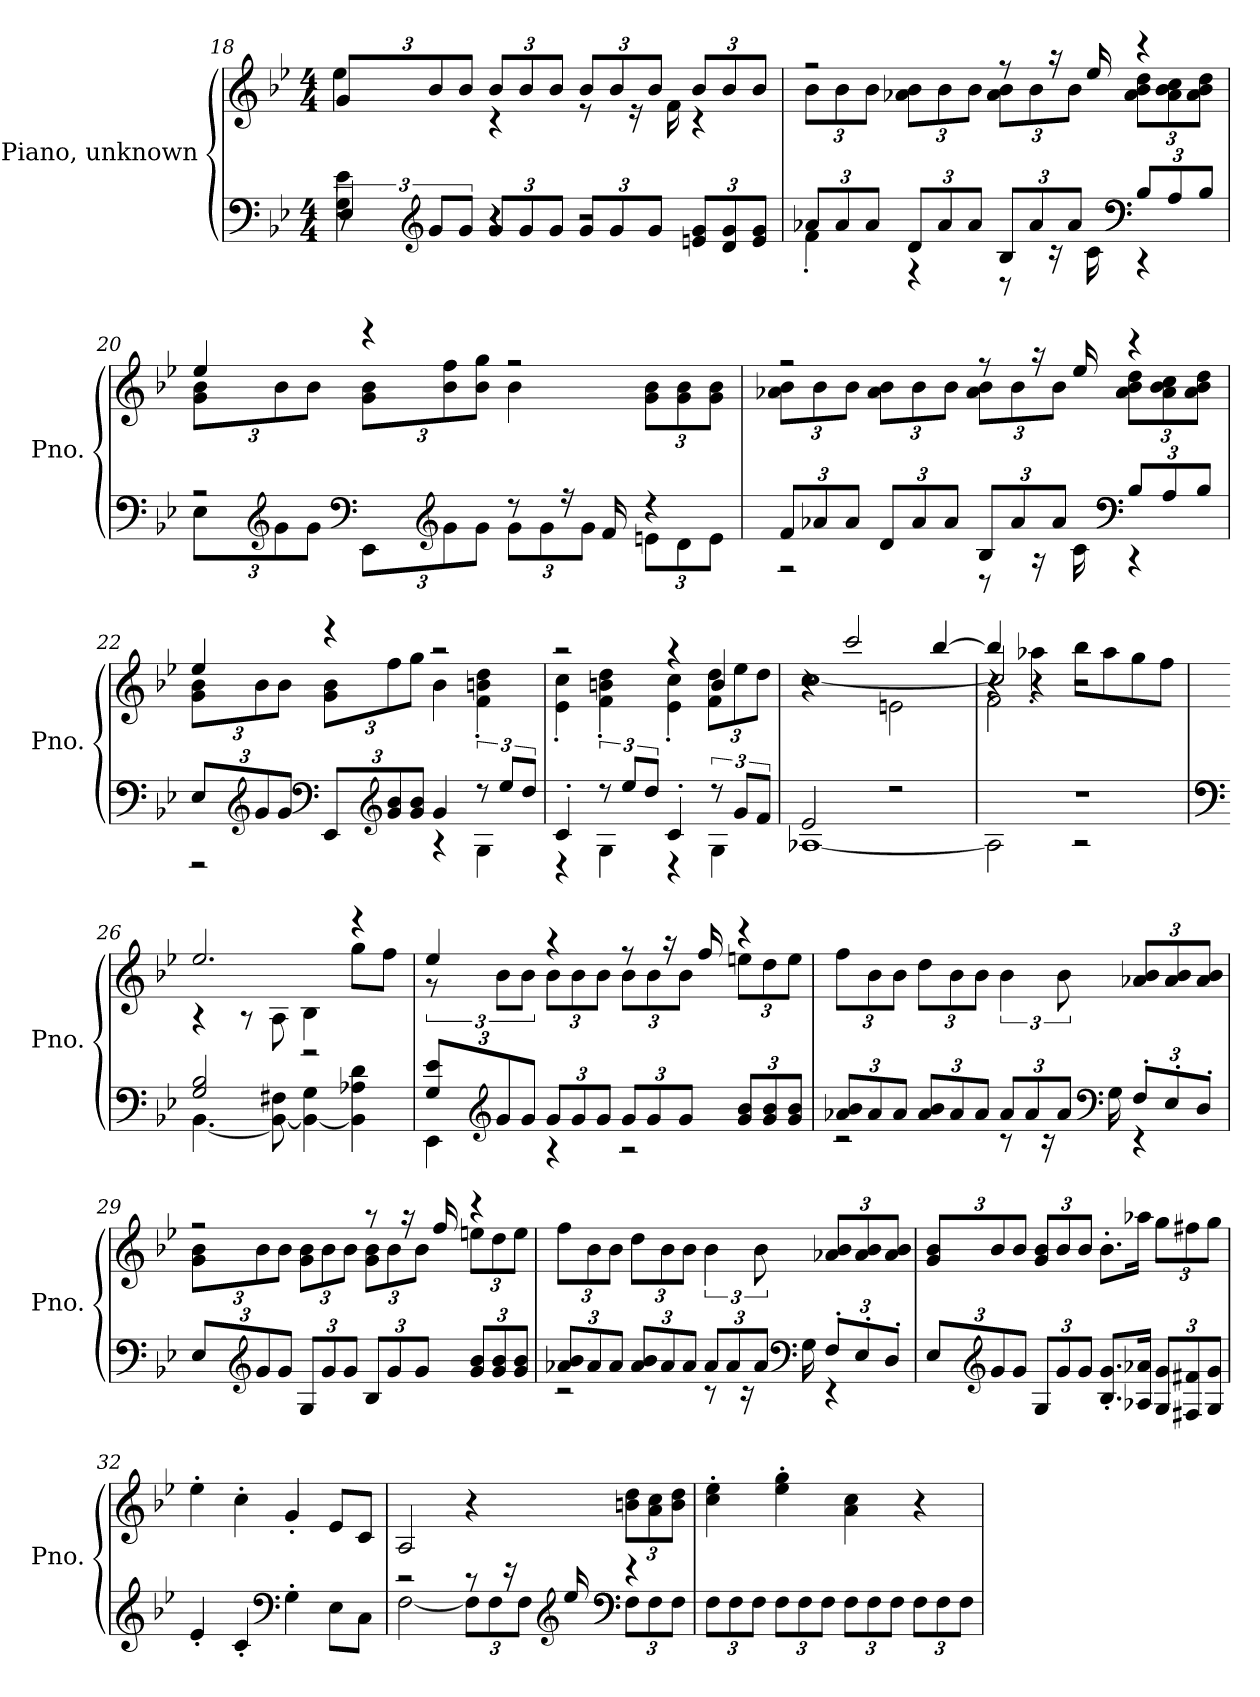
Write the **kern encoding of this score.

**kern	**kern
*part1	*part1
*staff2	*staff1
*I"Piano, unknown	*
*I'Pno.	*
*clefF4	*clefG2
*k[b-e-]	*k[b-e-]
*M4/4	*M4/4
=18	=18
*^	*
*	*^	*
*	*	*	*Xbrackettup
*	*	*	*^
12r	4G\ 4e-\	4E-/	12g/L	4ee-\
*clefG2	*	*	*	*
12g/L	.	.	12b-/	.
12g/J	.	.	12b-/J	.
*Xbrackettup	*	*	*	*
12g/L	4r	4r	12b-/L	4r
12g/	.	.	12b-/	.
12g/J	.	.	12b-/J	.
12g/L	2r	2r	12b-/L	8r
12g/	.	.	12b-/	.
.	.	.	.	16r
12g/J	.	.	12b-/J	.
.	.	.	.	16f\
12en/ 12g/L	.	.	12b-/L	4r
12d/ 12g/	.	.	12b-/	.
12e/ 12g/J	.	.	12b-/J	.
*	*v	*v	*	*
!!LO:LB:g=z	!!
=19	=19	=19	=19
12a-X/L	4f'\	2r	12b-\L
12a-/	.	.	12b-\
12a-/J	.	.	12b-\J
12d/L	4r	.	12a-X\ 12b-\L
12a-/	.	.	12b-\
12a-/J	.	.	12b-\J
12B-/L	8r	8r	12a-\ 12b-\L
12a-/	.	.	12b-\
.	16r	16r	.
12a-/J	.	.	12b-\J
.	16c\	16ee-/	.
*clefF4	*	*	*
12B-/L	4r	4r	12a-\ 12b-\ 12dd\L
12A/	.	.	12a-\ 12b-\ 12cc\
12B-/J	.	.	12a-\ 12b-\ 12dd\J
=20	=20	=20	=20
2r	12E-\L	4ee-/	12g\ 12b-\L
*clefG2	*	*	*
.	12g\	.	12b-\
.	12g\J	.	12b-\J
*clefF4	*	*	*
.	12EE-\L	4r	12g\ 12b-\L
*clefG2	*	*	*
.	12g\	.	12b-\ 12ff\
.	12g\J	.	12b-\ 12gg\J
8r	12g\L	2r	4b-\
.	12g\	.	.
16r	.	.	.
.	12g\J	.	.
16f/	.	.	.
4r	12en\L	.	12g\ 12b-\L
.	12d\	.	12g\ 12b-\
.	12e\J	.	12g\ 12b-\J
!!LO:LB:g=z	!!
=21	=21	=21	=21
12f/L	2r	2r	12a-X\ 12b-\L
12a-X/	.	.	12b-\
12a-/J	.	.	12b-\J
12d/L	.	.	12a-\ 12b-\L
12a-/	.	.	12b-\
12a-/J	.	.	12b-\J
12B-/L	8r	8r	12a-\ 12b-\L
12a-/	.	.	12b-\
.	16r	16r	.
12a-/J	.	.	12b-\J
.	16c\	16ee-/	.
*clefF4	*	*	*
12B-/L	4r	4r	12a-\ 12b-\ 12dd\L
12A/	.	.	12a-\ 12b-\ 12cc\
12B-/J	.	.	12a-\ 12b-\ 12dd\J
=22	=22	=22	=22
12E-/L	2r	4ee-/	12g\ 12b-\L
*clefG2	*	*	*
12g/	.	.	12b-\
12g/J	.	.	12b-\J
*clefF4	*	*	*
12EE-/L	.	4r	12g\ 12b-\L
*clefG2	*	*	*
12g/ 12b-/	.	.	12ff\
12g/ 12b-/J	.	.	12gg\J
4g/	4r	2r	4b-\
*brackettup	*	*	*
12r	4G\	.	4f\' 4bn\' 4dd\'
12ee-/L	.	.	.
12dd/J	.	.	.
!!LO:PB:g=z	!!
=23	=23	=23	=23
4c'/	4r	2r	4e-\' 4cc\'
12r	4G\	.	4f\' 4bn\' 4dd\'
12ee-/L	.	.	.
12dd/J	.	.	.
4c'/	4r	4r	4e-\' 4cc\'
12r	4G\	4b/	12f\ 12dd\L
12g/L	.	.	12ee-\
12f/J	.	.	12dd\J
=24	=24	=24	=24
*	*	*	*^
2e-/	[1A-X	4r	[1cc	2r
.	.	2ccc/	.	.
2r	.	.	.	2en\
.	.	[4bb-/	.	.
=25	=25	=25	=25	=25
*	*	*	*	*^
1r	2A-\]	4bb-/]	4r	2cc/]	2f\
.	.	4r	4aa-X'\	.	.
.	2r	2r	8bb-\L	2r	2r
.	.	.	8aa-\	.	.
.	.	.	8gg\	.	.
.	.	.	8ff\J	.	.
*	*	*v	*v	*v	*v
=26	=26	=26
*clefF4	*	*
*	*	*^
2G/ 2B-/	[4.BB-\	2.ee-/	4r
.	.	.	8r
.	8BB-\_ 8F#X\	.	8A\
2r	4BB-\_ 4G\	.	4B-\
.	4BB-\] 4A-X\ 4d\	4r	8gg\L
.	.	.	8ff\J
!!LO:LB:g=z	!!
=27	=27	=27	=27
*Xbrackettup	*	*	*brackettup
12G/ 12e-/L	4EE-\	4ee-/	12r
*clefG2	*	*	*
12g/	.	.	12b-\L
12g/J	.	.	12b-\J
*	*	*	*Xbrackettup
12g/L	4r	4r	12b-\L
12g/	.	.	12b-\
12g/J	.	.	12b-\J
12g/L	2r	8r	12b-\L
12g/	.	.	12b-\
.	.	16r	.
12g/J	.	.	12b-\J
.	.	16ff/	.
12g/ 12b-/L	.	4r	12een\L
12g/ 12b-/	.	.	12dd\
12g/ 12b-/J	.	.	12ee\J
*	*	*v	*v
=28	=28	=28
12a-X/ 12b-/L	2r	12ff\L
12a-/	.	12b-\
12a-/J	.	12b-\J
12a-/ 12b-/L	.	12dd\L
12a-/	.	12b-\
12a-/J	.	12b-\J
*	*	*brackettup
12a-/L	8r	6b-\
12a-/	.	.
.	16r	.
12a-/J	.	12b-\
*clefF4	*	*
.	16G\	.
*	*	*Xbrackettup
12F'/L	4r	12a-X/ 12b-/L
12E-'/	.	12a-/ 12b-/
12D'/J	.	12a-/ 12b-/J
*v	*v	*
!!LO:LB:g=z
=29	=29
*	*^
12E-/L	2r	12g\ 12b-\L
*clefG2	*	*
12g/	.	12b-\
12g/J	.	12b-\J
12G/L	.	12g\ 12b-\L
12g/	.	12b-\
12g/J	.	12b-\J
12B-/L	8r	12g\ 12b-\L
12g/	.	12b-\
.	16r	.
12g/J	.	12b-\J
.	16ff/	.
12g/ 12b-/L	4r	12een\L
12g/ 12b-/	.	12dd\
12g/ 12b-/J	.	12ee\J
*	*v	*v
=30	=30
*^	*
12a-X/ 12b-/L	2r	12ff\L
12a-/	.	12b-\
12a-/J	.	12b-\J
12a-/ 12b-/L	.	12dd\L
12a-/	.	12b-\
12a-/J	.	12b-\J
*	*	*brackettup
12a-/L	8r	6b-\
12a-/	.	.
.	16r	.
12a-/J	.	12b-\
*clefF4	*	*
.	16G\	.
*	*	*Xbrackettup
12F'/L	4r	12a-X/ 12b-/L
12E-'/	.	12a-/ 12b-/
12D'/J	.	12a-/ 12b-/J
*v	*v	*
!!LO:LB:g=z
=31	=31
12E-/L	12g/ 12b-/L
*clefG2	*
12g/	12b-/
12g/J	12b-/J
12G/L	12g/ 12b-/L
12g/	12b-/
12g/J	12b-/J
8.B-/' 8.g/'L	8.b-'\L
16A-X/ 16a-X/Jk	16aa-X\Jk
12G/ 12g/L	12gg\L
12F#X/ 12f#X/	12ff#X\
12G/ 12g/J	12gg\J
=32	=32
4e-'/	4ee-'\
4c'/	4cc'\
*clefF4	*
4G'\	4g'/
8E-\L	8e-/L
8C\J	8c/J
=33	=33
*^	*
2r	[2F\	2A/
8r	12F\L]	4r
.	12F\	.
16r	.	.
.	12F\J	.
*clefG2	*	*
16ee-/	.	.
*clefF4	*	*
4r	12F\L	12bn\ 12dd\L
.	12F\	12a\ 12cc\
.	12F\J	12b\ 12dd\J
*v	*v	*
!!LO:LB:g=z
=34	=34
12F\L	4cc\' 4ee-\'
12F\	.
12F\J	.
12F\L	4ee-\' 4gg\'
12F\	.
12F\J	.
12F\L	4a\ 4cc\
12F\	.
12F\J	.
12F\L	4r
12F\	.
12F\J	.
=	=
*-	*-
